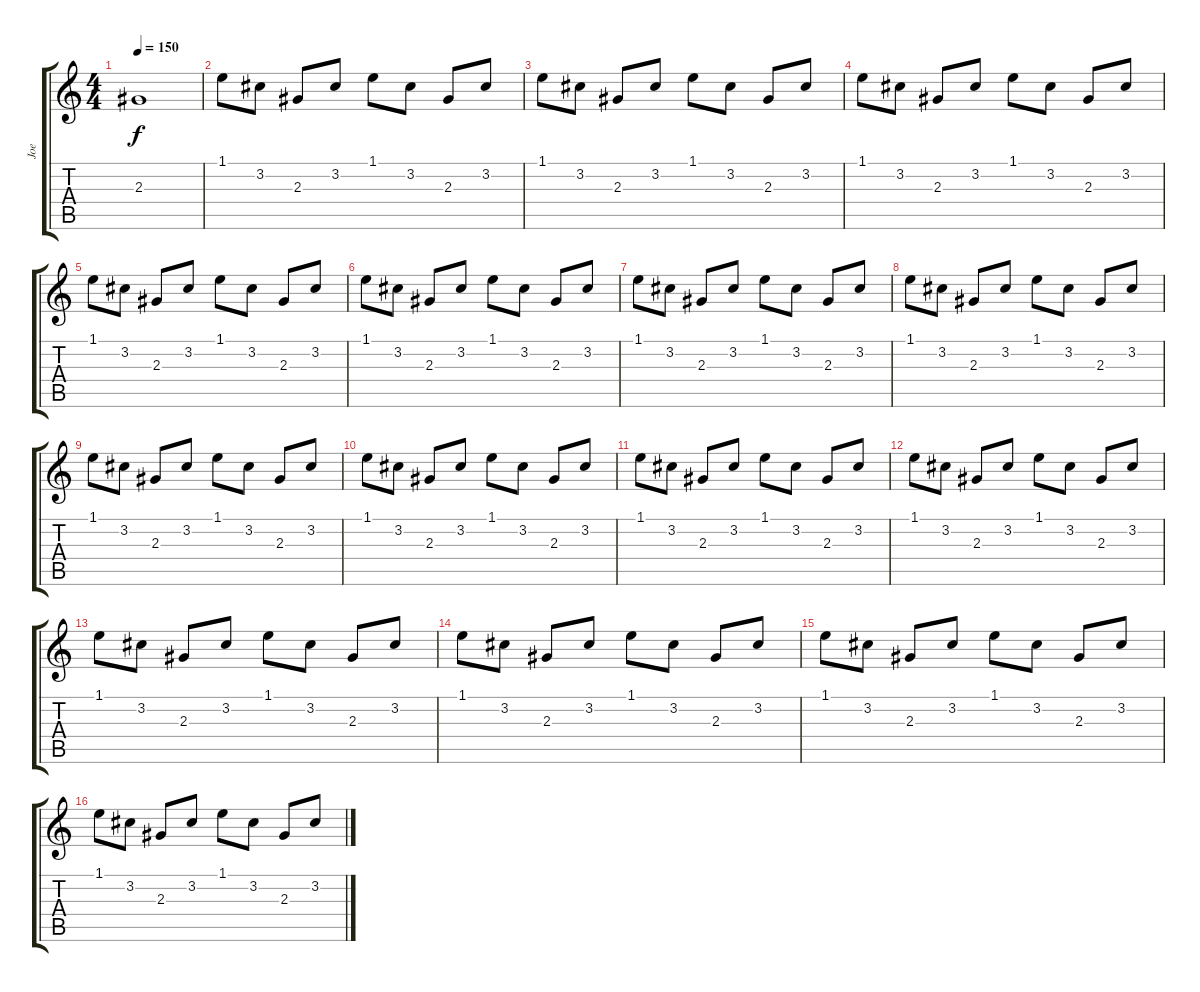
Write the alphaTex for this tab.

\track ("Joe" "Joe") {instrument electricguitarclean}
\staff {score tabs}
\tuning (Eb4 Bb3 Gb3 Db3 Ab2 Eb2) {hide}
\ts (4 4)
\tempo 150
\clef g2
\ks c
2.3.1{dy f} |
1.1.8 3.2.8 2.3.8 3.2.8 1.1.8 3.2.8 2.3.8 3.2.8 |
1.1.8 3.2.8 2.3.8 3.2.8 1.1.8 3.2.8 2.3.8 3.2.8 |
1.1.8 3.2.8 2.3.8 3.2.8 1.1.8 3.2.8 2.3.8 3.2.8 |
1.1.8 3.2.8 2.3.8 3.2.8 1.1.8 3.2.8 2.3.8 3.2.8 |
1.1.8 3.2.8 2.3.8 3.2.8 1.1.8 3.2.8 2.3.8 3.2.8 |
1.1.8 3.2.8 2.3.8 3.2.8 1.1.8 3.2.8 2.3.8 3.2.8 |
1.1.8 3.2.8 2.3.8 3.2.8 1.1.8 3.2.8 2.3.8 3.2.8 |
1.1.8 3.2.8 2.3.8 3.2.8 1.1.8 3.2.8 2.3.8 3.2.8 |
1.1.8 3.2.8 2.3.8 3.2.8 1.1.8 3.2.8 2.3.8 3.2.8 |
1.1.8 3.2.8 2.3.8 3.2.8 1.1.8 3.2.8 2.3.8 3.2.8 |
1.1.8 3.2.8 2.3.8 3.2.8 1.1.8 3.2.8 2.3.8 3.2.8 |
1.1.8 3.2.8 2.3.8 3.2.8 1.1.8 3.2.8 2.3.8 3.2.8 |
1.1.8 3.2.8 2.3.8 3.2.8 1.1.8 3.2.8 2.3.8 3.2.8 |
1.1.8 3.2.8 2.3.8 3.2.8 1.1.8 3.2.8 2.3.8 3.2.8 |
1.1.8 3.2.8 2.3.8 3.2.8 1.1.8 3.2.8 2.3.8 3.2.8
